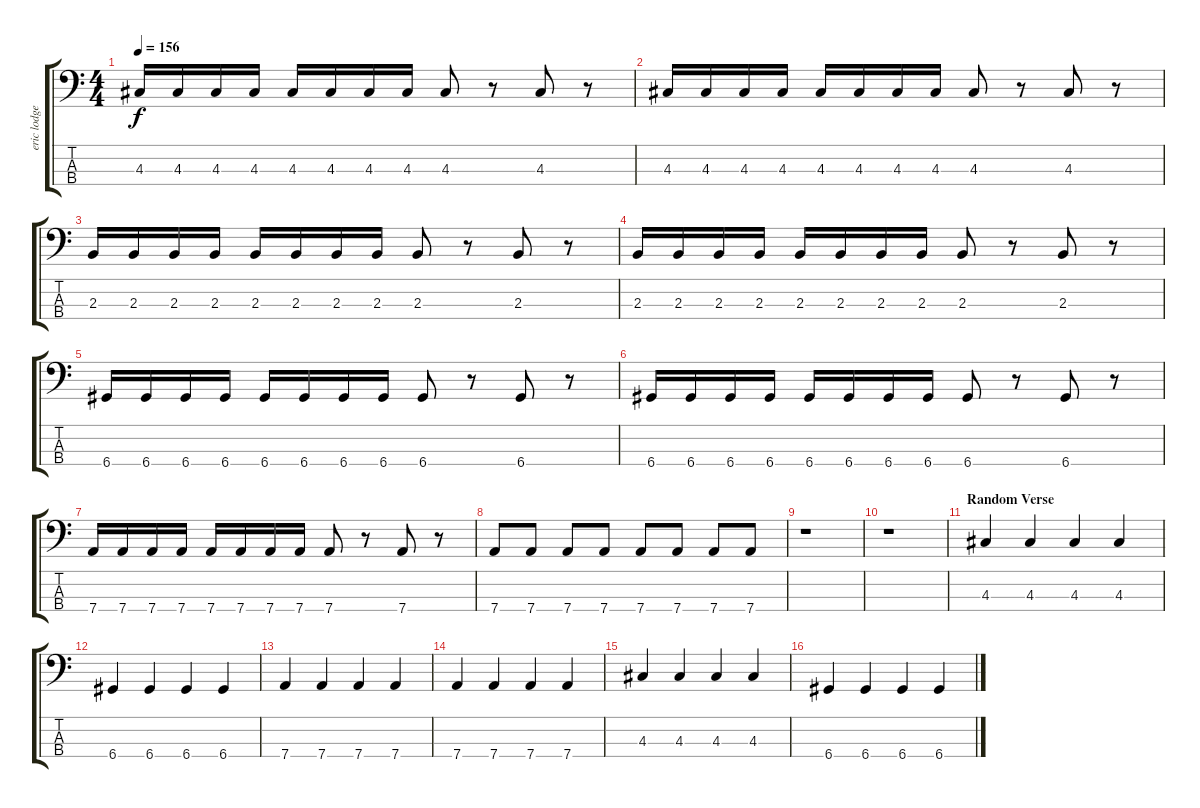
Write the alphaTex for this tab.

\track ("eric lodge" "eric lodge") {instrument electricbasspick}
\staff {score tabs}
\tuning (G2 D2 A1 D1) {hide}
\ts (4 4)
\tempo 156
\clef f4
\ks c
4.3.16{dy f} 4.3.16 4.3.16 4.3.16 4.3.16 4.3.16 4.3.16 4.3.16 4.3.8 r.8 4.3.8 r.8 |
4.3.16 4.3.16 4.3.16 4.3.16 4.3.16 4.3.16 4.3.16 4.3.16 4.3.8 r.8 4.3.8 r.8 |
2.3.16 2.3.16 2.3.16 2.3.16 2.3.16 2.3.16 2.3.16 2.3.16 2.3.8 r.8 2.3.8 r.8 |
2.3.16 2.3.16 2.3.16 2.3.16 2.3.16 2.3.16 2.3.16 2.3.16 2.3.8 r.8 2.3.8 r.8 |
6.4.16 6.4.16 6.4.16 6.4.16 6.4.16 6.4.16 6.4.16 6.4.16 6.4.8 r.8 6.4.8 r.8 |
6.4.16 6.4.16 6.4.16 6.4.16 6.4.16 6.4.16 6.4.16 6.4.16 6.4.8 r.8 6.4.8 r.8 |
7.4.16 7.4.16 7.4.16 7.4.16 7.4.16 7.4.16 7.4.16 7.4.16 7.4.8 r.8 7.4.8 r.8 |
7.4.8 7.4.8 7.4.8 7.4.8 7.4.8 7.4.8 7.4.8 7.4.8 |
r.1 |
r.1 |
\section ("" "Random Verse")
4.3.4 4.3.4 4.3.4 4.3.4 |
6.4.4 6.4.4 6.4.4 6.4.4 |
7.4.4 7.4.4 7.4.4 7.4.4 |
7.4.4 7.4.4 7.4.4 7.4.4 |
4.3.4 4.3.4 4.3.4 4.3.4 |
6.4.4 6.4.4 6.4.4 6.4.4
